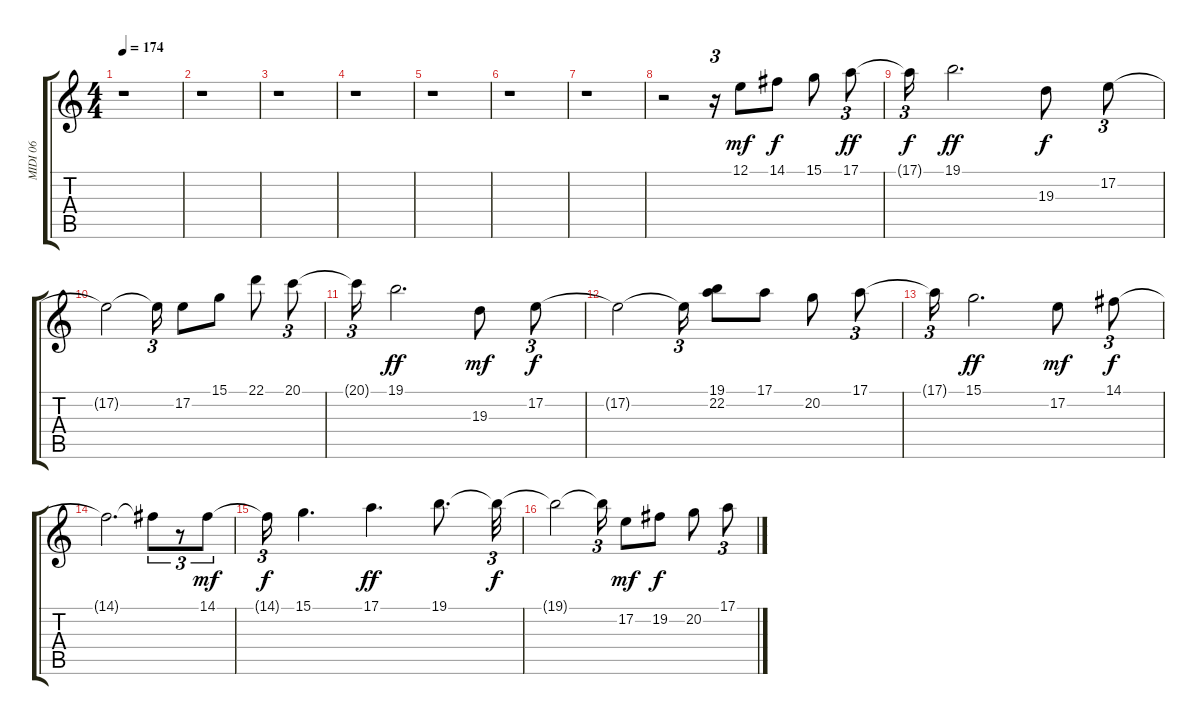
\track ("MIDI 06" "MIDI 06") {instrument flute}
\staff {score tabs}
\tuning (E4 B3 G3 D3 A2 E2) {hide}
\ts (4 4)
\tempo 174
\clef g2
\ks c
r.1{dy f} |
r.1 |
r.1 |
r.1 |
r.1 |
r.1 |
r.1 |
r.2 r.16{tu (3 2)} 12.1.8{dy mf} 14.1.8{dy f} 15.1.8 17.1.8{tu (3 2) dy ff} |
17.1{t}.16{tu (3 2) dy f} 19.1.2{d dy ff} 19.3.8{dy f} 17.2.8{tu (3 2)} |
17.2{t}.2 17.2{t}.16{tu (3 2)} 17.2.8 15.1.8 22.1.8 20.1.8{tu (3 2)} |
20.1{t}.16{tu (3 2)} 19.1.2{d dy ff} 19.3.8{dy mf} 17.2.8{tu (3 2) dy f} |
17.2{t}.2 17.2{t}.16{tu (3 2)} (19.1 22.2).8 17.1.8 20.2.8 17.1.8{tu (3 2)} |
17.1{t}.16{tu (3 2)} 15.1.2{d dy ff} 17.2.8{dy mf} 14.1.8{tu (3 2) dy f} |
14.1{t}.2{d} 14.1{t}.8{tu (3 2)} r.8{tu (3 2)} 14.1.8{tu (3 2) dy mf} |
14.1{t}.16{tu (3 2) dy f} 15.1.4{d} 17.1.4{d dy ff} 19.1.8{d} 19.1{t}.32{tu (3 2) dy f} |
19.1{t}.2 19.1{t}.16{tu (3 2)} 17.2.8{dy mf} 19.2.8{dy f} 20.2.8 17.1.8{tu (3 2)}
